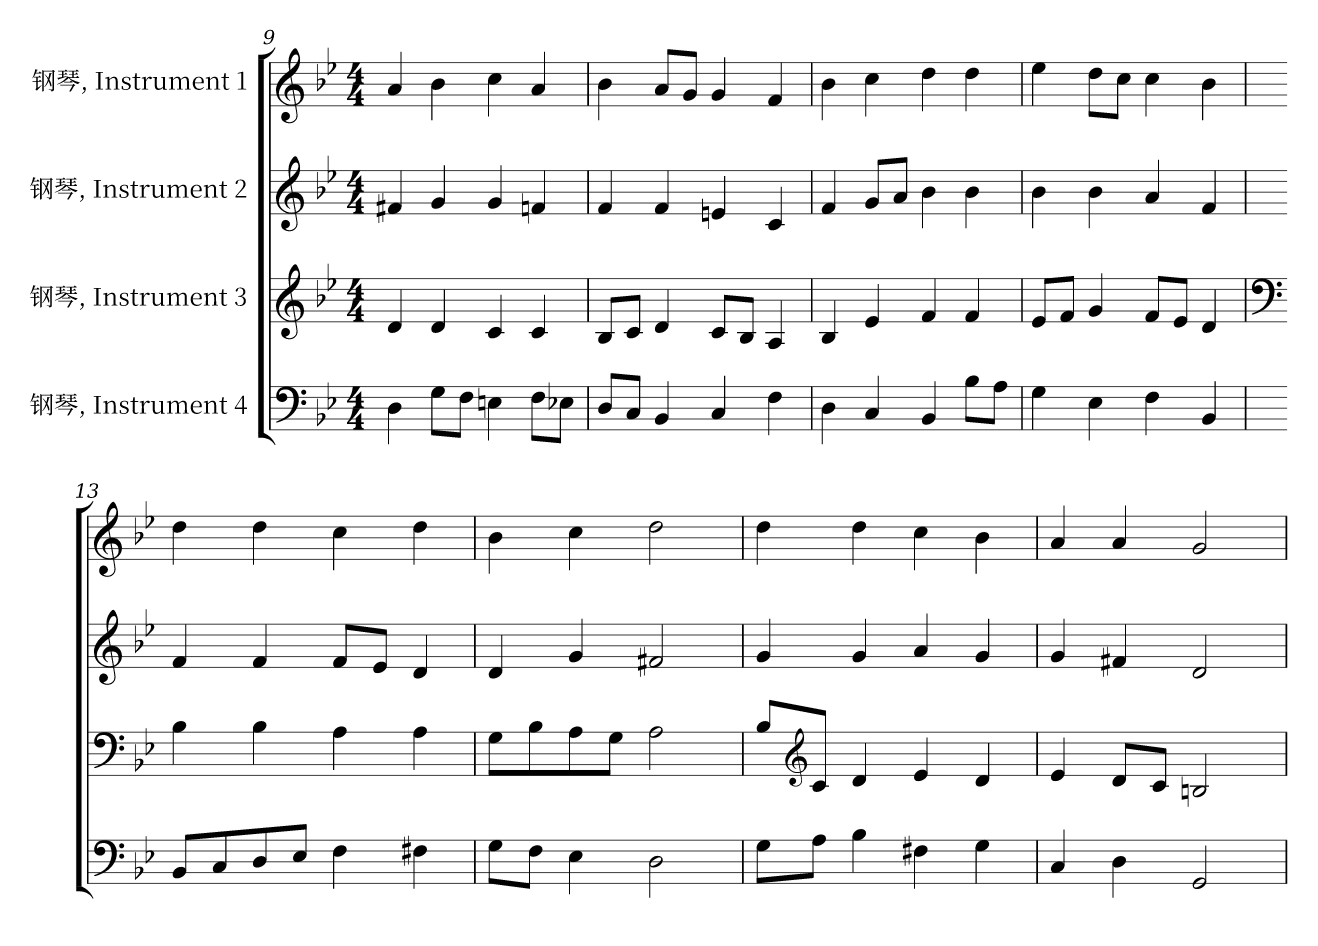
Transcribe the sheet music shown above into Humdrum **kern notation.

**kern	**kern	**kern	**kern
*part4	*part3	*part2	*part1
*staff4	*staff3	*staff2	*staff1
*I"钢琴, Instrument 4	*I"钢琴, Instrument 3	*I"钢琴, Instrument 2	*I"钢琴, Instrument 1
*clefF4	*clefG2	*clefG2	*clefG2
*k[b-e-]	*k[b-e-]	*k[b-e-]	*k[b-e-]
*M4/4	*M4/4	*M4/4	*M4/4
=9	=9	=9	=9
4D\	4d/	4f#X/	4a/
8G\L	4d/	4g/	4b-\
8F\J	.	.	.
4En\	4c/	4g/	4cc\
8F\L	4c/	4fn/	4a/
8E-X\J	.	.	.
!!LO:LB:g=z
=10	=10	=10	=10
8D/L	8B-/L	4f/	4b-\
8C/J	8c/J	.	.
4BB-/	4d/	4f/	8a/L
.	.	.	8g/J
4C/	8c/L	4en/	4g/
.	8B-/J	.	.
4F\	4A/	4c/	4f/
=11	=11	=11	=11
4D\	4B-/	4f/	4b-\
4C/	4e-/	8g/L	4cc\
.	.	8a/J	.
4BB-/	4f/	4b-\	4dd\
8B-\L	4f/	4b-\	4dd\
8A\J	.	.	.
=12	=12	=12	=12
4G\	8e-/L	4b-\	4ee-\
.	8f/J	.	.
4E-\	4g/	4b-\	8dd\L
.	.	.	8cc\J
4F\	8f/L	4a/	4cc\
.	8e-/J	.	.
4BB-/	4d/	4f/	4b-\
=13	=13	=13	=13
*	*clefF4	*	*
8BB-/L	4B-\	4f/	4dd\
8C/	.	.	.
8D/	4B-\	4f/	4dd\
8E-/J	.	.	.
4F\	4A\	8f/L	4cc\
.	.	8e-/J	.
4F#X\	4A\	4d/	4dd\
=14	=14	=14	=14
8G\L	8G\L	4d/	4b-\
8F\J	8B-\	.	.
4E-\	8A\	4g/	4cc\
.	8G\J	.	.
2D\	2A\	2f#X/	2dd\
!!LO:PB:g=z
=15	=15	=15	=15
8G\L	8B-/L	4g/	4dd\
*	*clefG2	*	*
8A\J	8c/J	.	.
4B-\	4d/	4g/	4dd\
4F#X\	4e-/	4a/	4cc\
4G\	4d/	4g/	4b-\
=16	=16	=16	=16
4C/	4e-/	4g/	4a/
4D\	8d/L	4f#X/	4a/
.	8c/J	.	.
2GG/	2Bn/	2d/	2g/
=	=	=	=
*-	*-	*-	*-
